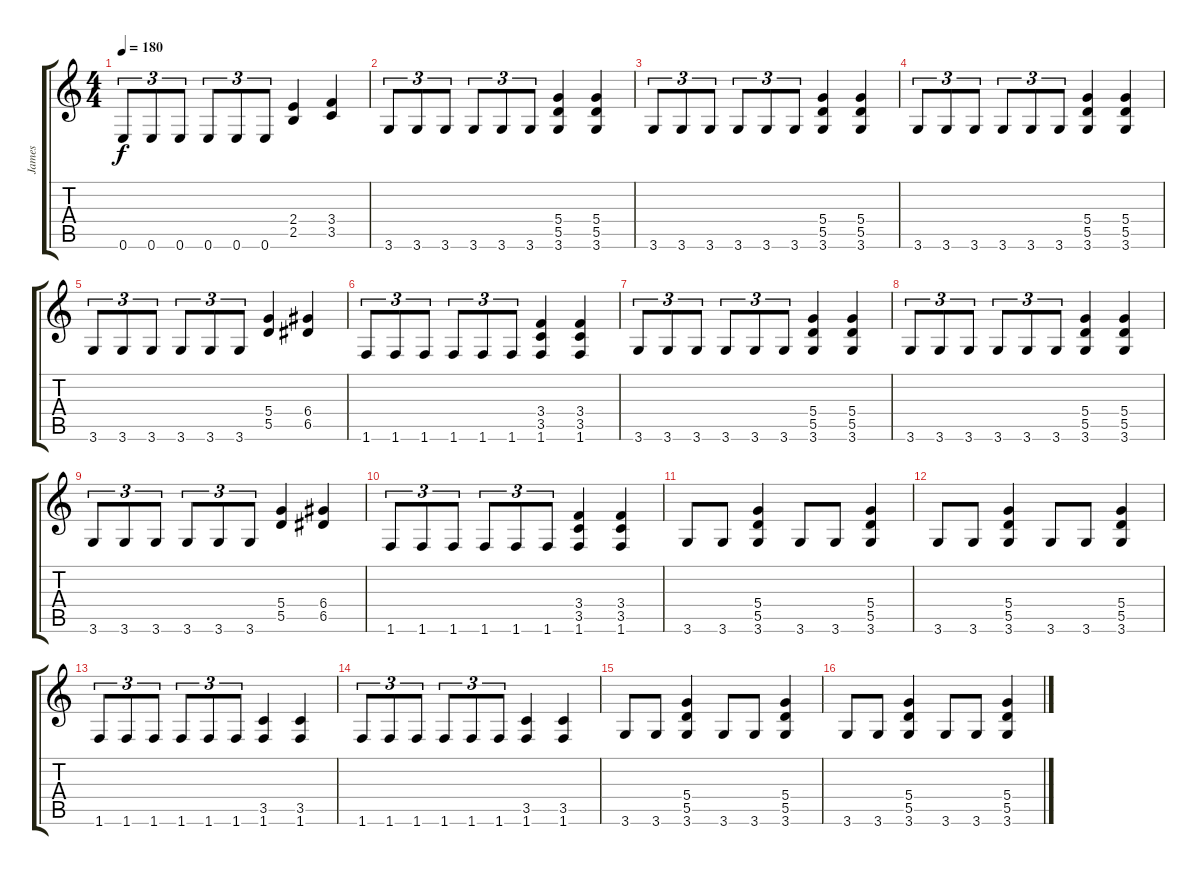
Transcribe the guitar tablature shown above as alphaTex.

\track ("James" "James") {instrument electricguitarclean}
\staff {score tabs}
\tuning (E4 B3 G3 D3 A2 E2) {hide}
\ts (4 4)
\tempo 180
\clef g2
\ks c
0.6.8{tu (3 2) dy f} 0.6.8{tu (3 2)} 0.6.8{tu (3 2)} 0.6.8{tu (3 2)} 0.6.8{tu (3 2)} 0.6.8{tu (3 2)} (2.4 2.5).4 (3.4 3.5).4 |
3.6.8{tu (3 2)} 3.6.8{tu (3 2)} 3.6.8{tu (3 2)} 3.6.8{tu (3 2)} 3.6.8{tu (3 2)} 3.6.8{tu (3 2)} (5.4 5.5 3.6).4 (5.4 5.5 3.6).4 |
3.6.8{tu (3 2)} 3.6.8{tu (3 2)} 3.6.8{tu (3 2)} 3.6.8{tu (3 2)} 3.6.8{tu (3 2)} 3.6.8{tu (3 2)} (5.4 5.5 3.6).4 (5.4 5.5 3.6).4 |
3.6.8{tu (3 2)} 3.6.8{tu (3 2)} 3.6.8{tu (3 2)} 3.6.8{tu (3 2)} 3.6.8{tu (3 2)} 3.6.8{tu (3 2)} (5.4 5.5 3.6).4 (5.4 5.5 3.6).4 |
3.6.8{tu (3 2)} 3.6.8{tu (3 2)} 3.6.8{tu (3 2)} 3.6.8{tu (3 2)} 3.6.8{tu (3 2)} 3.6.8{tu (3 2)} (5.4 5.5).4 (6.4 6.5).4 |
1.6.8{tu (3 2)} 1.6.8{tu (3 2)} 1.6.8{tu (3 2)} 1.6.8{tu (3 2)} 1.6.8{tu (3 2)} 1.6.8{tu (3 2)} (3.4 3.5 1.6).4 (3.4 3.5 1.6).4 |
3.6.8{tu (3 2)} 3.6.8{tu (3 2)} 3.6.8{tu (3 2)} 3.6.8{tu (3 2)} 3.6.8{tu (3 2)} 3.6.8{tu (3 2)} (5.4 5.5 3.6).4 (5.4 5.5 3.6).4 |
3.6.8{tu (3 2)} 3.6.8{tu (3 2)} 3.6.8{tu (3 2)} 3.6.8{tu (3 2)} 3.6.8{tu (3 2)} 3.6.8{tu (3 2)} (5.4 5.5 3.6).4 (5.4 5.5 3.6).4 |
3.6.8{tu (3 2)} 3.6.8{tu (3 2)} 3.6.8{tu (3 2)} 3.6.8{tu (3 2)} 3.6.8{tu (3 2)} 3.6.8{tu (3 2)} (5.4 5.5).4 (6.4 6.5).4 |
1.6.8{tu (3 2)} 1.6.8{tu (3 2)} 1.6.8{tu (3 2)} 1.6.8{tu (3 2)} 1.6.8{tu (3 2)} 1.6.8{tu (3 2)} (3.4 3.5 1.6).4 (3.4 3.5 1.6).4 |
3.6.8 3.6.8 (5.4 5.5 3.6).4 3.6.8 3.6.8 (5.4 5.5 3.6).4 |
3.6.8 3.6.8 (5.4 5.5 3.6).4 3.6.8 3.6.8 (5.4 5.5 3.6).4 |
1.6.8{tu (3 2)} 1.6.8{tu (3 2)} 1.6.8{tu (3 2)} 1.6.8{tu (3 2)} 1.6.8{tu (3 2)} 1.6.8{tu (3 2)} (3.5 1.6).4 (3.5 1.6).4 |
1.6.8{tu (3 2)} 1.6.8{tu (3 2)} 1.6.8{tu (3 2)} 1.6.8{tu (3 2)} 1.6.8{tu (3 2)} 1.6.8{tu (3 2)} (3.5 1.6).4 (3.5 1.6).4 |
3.6.8 3.6.8 (5.4 5.5 3.6).4 3.6.8 3.6.8 (5.4 5.5 3.6).4 |
3.6.8 3.6.8 (5.4 5.5 3.6).4 3.6.8 3.6.8 (5.4 5.5 3.6).4
